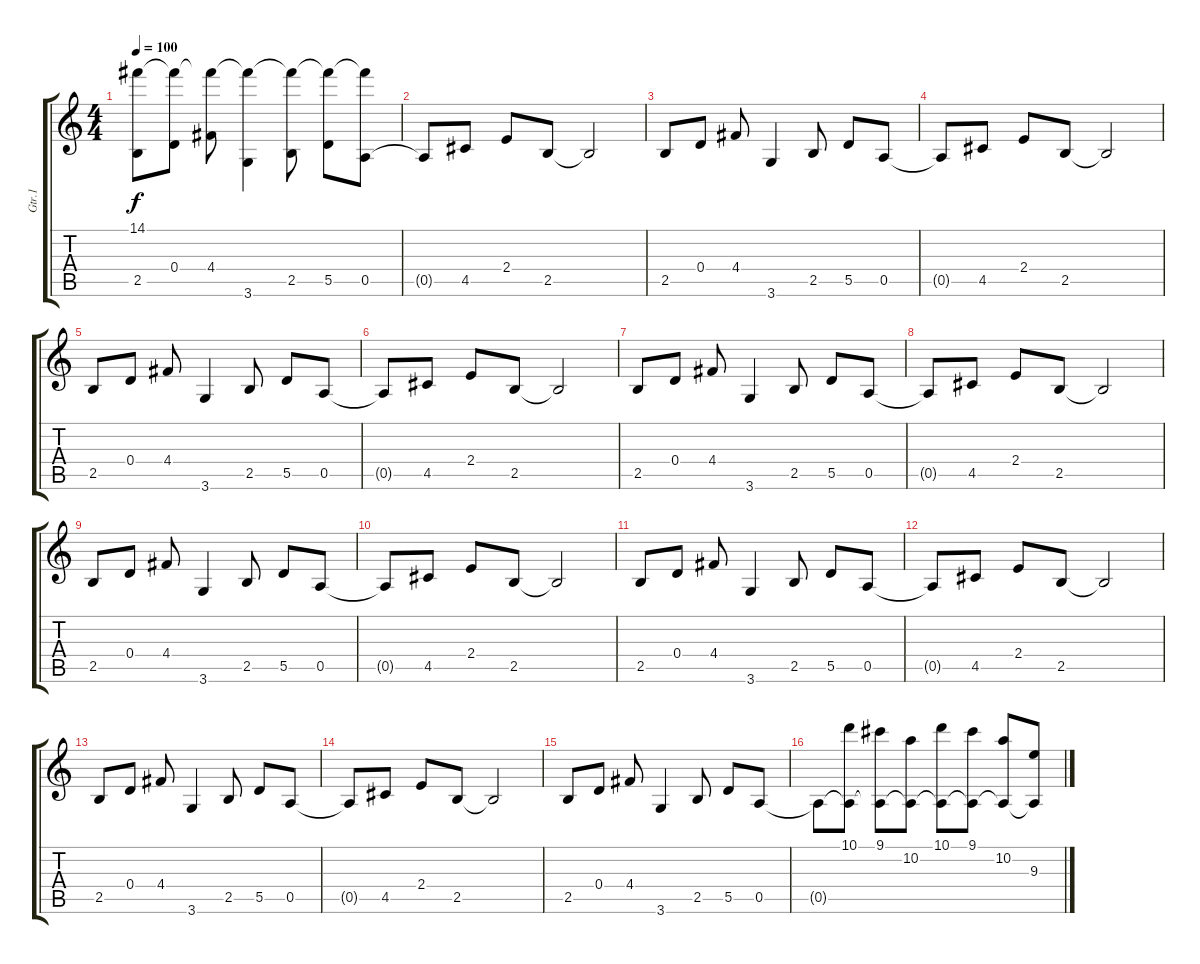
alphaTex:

\track ("Gtr.1" "Gtr.1") {instrument distortionguitar}
\staff {score tabs}
\tuning (E4 B3 G3 D3 A2 E2) {hide}
\ts (4 4)
\tempo 100
\clef g2
\ks c
(14.1 2.5).8{dy f} (14.1{t} 0.4).8 (14.1{t} 4.4).8 (14.1{t} 3.6).4 (14.1{t} 2.5).8 (14.1{t} 5.5).8 (14.1{t} 0.5).8 |
0.5{t}.8 4.5.8 2.4.8 2.5.8 2.5{t}.2 |
2.5.8 0.4.8 4.4.8 3.6.4 2.5.8 5.5.8 0.5.8 |
0.5{t}.8 4.5.8 2.4.8 2.5.8 2.5{t}.2 |
2.5.8 0.4.8 4.4.8 3.6.4 2.5.8 5.5.8 0.5.8 |
0.5{t}.8 4.5.8 2.4.8 2.5.8 2.5{t}.2 |
2.5.8 0.4.8 4.4.8 3.6.4 2.5.8 5.5.8 0.5.8 |
0.5{t}.8 4.5.8 2.4.8 2.5.8 2.5{t}.2 |
2.5.8 0.4.8 4.4.8 3.6.4 2.5.8 5.5.8 0.5.8 |
0.5{t}.8 4.5.8 2.4.8 2.5.8 2.5{t}.2 |
2.5.8 0.4.8 4.4.8 3.6.4 2.5.8 5.5.8 0.5.8 |
0.5{t}.8 4.5.8 2.4.8 2.5.8 2.5{t}.2 |
2.5.8 0.4.8 4.4.8 3.6.4 2.5.8 5.5.8 0.5.8 |
0.5{t}.8 4.5.8 2.4.8 2.5.8 2.5{t}.2 |
2.5.8 0.4.8 4.4.8 3.6.4 2.5.8 5.5.8 0.5.8 |
0.5{t}.8 (10.1 0.5{t}).8 (9.1 0.5{t}).8 (10.2 0.5{t}).8 (10.1 0.5{t}).8 (9.1 0.5{t}).8 (10.2 0.5{t}).8 (9.3 0.5{t}).8
